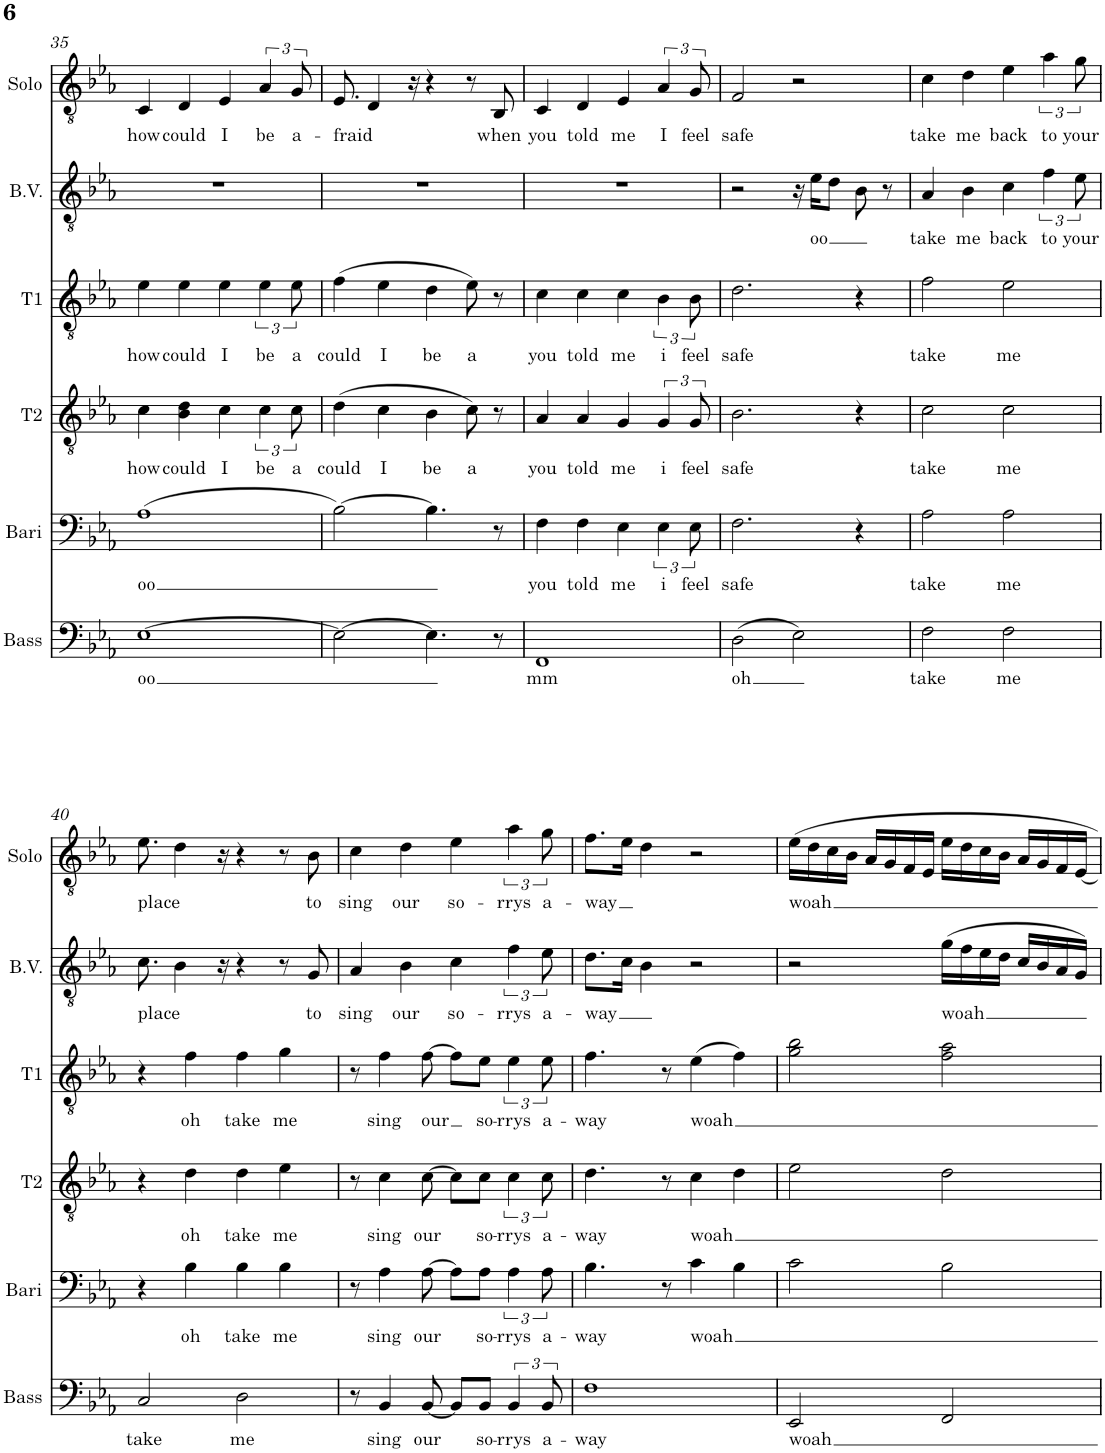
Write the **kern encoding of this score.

**kern	**text	**kern	**text	**kern	**text	**kern	**text	**kern	**text	**kern	**text
*part6	*part6	*part5	*part5	*part4	*part4	*part3	*part3	*part2	*part2	*part1	*part1
*staff6	*staff6	*staff5	*staff5	*staff4	*staff4	*staff3	*staff3	*staff2	*staff2	*staff1	*staff1
*I"Bass	*	*I"Baritone	*	*I"Tenor 2	*	*I"Tenor 1	*	*I"Backing Vocals	*	*I"Solo	*
*I'Bass	*	*I'Bari	*	*I'T2	*	*I'T1	*	*I'B.V.	*	*I'Solo	*
!!LO:PB:g=z
*clefF4	*	*clefF4	*	*clefGv2	*	*clefGv2	*	*clefGv2	*	*clefGv2	*
*Trd7c12	*	*	*	*	*	*	*	*	*	*	*
*k[b-e-a-]	*	*k[b-e-a-]	*	*k[b-e-a-]	*	*k[b-e-a-]	*	*k[b-e-a-]	*	*k[b-e-a-]	*
*M4/4	*	*M4/4	*	*M4/4	*	*M4/4	*	*M4/4	*	*M4/4	*
=35	=35	=35	=35	=35	=35	=35	=35	=35	=35	=35	=35
!	!LO:LY:b	!	!LO:LY:b	!	!LO:LY:b	!	!LO:LY:b	!	!	!	!LO:LY:b
[1E-	oo	(1A-	oo	4c\	how	4e-\	how	1r	.	4C/	how
!	!	!	!	!	!LO:LY:b	!	!LO:LY:b	!	!	!	!LO:LY:b
.	.	.	.	4B-\ 4d\	could	4e-\	could	.	.	4D/	could
!	!	!	!	!	!LO:LY:b	!	!LO:LY:b	!	!	!	!LO:LY:b
.	.	.	.	4c\	I	4e-\	I	.	.	4E-/	I
!	!	!	!	!	!LO:LY:b	!	!LO:LY:b	!	!	!	!LO:LY:b
.	.	.	.	6c\	be	6e-\	be	.	.	6A-/	be
!	!	!	!	!	!LO:LY:b	!	!LO:LY:b	!	!	!	!LO:LY:b
.	.	.	.	12c\	a	12e-\	a	.	.	12G/	a-
=36	=36	=36	=36	=36	=36	=36	=36	=36	=36	=36	=36
!	!	!	!	!	!LO:LY:b	!	!LO:LY:b	!	!	!	!LO:LY:b
2E-\_	.	[2B-\)	.	(4d\	could	(4f\	could	1r	.	8.E-/	-fraid
.	.	.	.	.	.	.	.	.	.	4D/	.
!	!	!	!	!	!LO:LY:b	!	!LO:LY:b	!	!	!	!
.	.	.	.	4c\	I	4e-\	I	.	.	.	.
.	.	.	.	.	.	.	.	.	.	16r	.
!	!	!	!	!	!LO:LY:b	!	!LO:LY:b	!	!	!	!
4.E-\]	.	4.B-\]	.	4B-\	be	4d\	be	.	.	4r	.
!	!	!	!	!	!LO:LY:b	!	!LO:LY:b	!	!	!	!
.	.	.	.	8c\)	a	8e-\)	a	.	.	8r	.
!	!	!	!	!	!	!	!	!	!	!	!LO:LY:b
8r	.	8r	.	8r	.	8r	.	.	.	8BB-/	when
=37	=37	=37	=37	=37	=37	=37	=37	=37	=37	=37	=37
!	!LO:LY:b	!	!LO:LY:b	!	!LO:LY:b	!	!LO:LY:b	!	!	!	!LO:LY:b
1FF	mm	4F\	you	4A-/	you	4c\	you	1r	.	4C/	you
!	!	!	!LO:LY:b	!	!LO:LY:b	!	!LO:LY:b	!	!	!	!LO:LY:b
.	.	4F\	told	4A-/	told	4c\	told	.	.	4D/	told
!	!	!	!LO:LY:b	!	!LO:LY:b	!	!LO:LY:b	!	!	!	!LO:LY:b
.	.	4E-\	me	4G/	me	4c\	me	.	.	4E-/	me
!	!	!	!LO:LY:b	!	!LO:LY:b	!	!LO:LY:b	!	!	!	!LO:LY:b
.	.	6E-\	i	6G/	i	6B-\	i	.	.	6A-/	I
!	!	!	!LO:LY:b	!	!LO:LY:b	!	!LO:LY:b	!	!	!	!LO:LY:b
.	.	12E-\	-feel	12G/	-feel	12B-\	-feel	.	.	12G/	feel
=38	=38	=38	=38	=38	=38	=38	=38	=38	=38	=38	=38
!	!LO:LY:b	!	!LO:LY:b	!	!LO:LY:b	!	!LO:LY:b	!	!	!	!LO:LY:b
(2D\	oh	2.F\	safe	2.B-\	safe	2.d\	safe	2r	.	2F/	safe
2E-\)	.	.	.	.	.	.	.	16r	.	2r	.
!	!	!	!	!	!	!	!	!	!LO:LY:b	!	!
.	.	.	.	.	.	.	.	16e-\KL	oo	.	.
.	.	.	.	.	.	.	.	8d\J	.	.	.
.	.	4r	.	4r	.	4r	.	8B-\	.	.	.
.	.	.	.	.	.	.	.	8r	.	.	.
=39	=39	=39	=39	=39	=39	=39	=39	=39	=39	=39	=39
!	!LO:LY:b	!	!LO:LY:b	!	!LO:LY:b	!	!LO:LY:b	!	!LO:LY:b	!	!LO:LY:b
2F\	take	2A-\	take	2c\	take	2f\	take	4A-/	take	4c\	take
!	!	!	!	!	!	!	!	!	!LO:LY:b	!	!LO:LY:b
.	.	.	.	.	.	.	.	4B-\	me	4d\	me
!	!LO:LY:b	!	!LO:LY:b	!	!LO:LY:b	!	!LO:LY:b	!	!LO:LY:b	!	!LO:LY:b
2F\	me	2A-\	me	2c\	me	2e-\	me	4c\	back	4e-\	back
!	!	!	!	!	!	!	!	!	!LO:LY:b	!	!LO:LY:b
.	.	.	.	.	.	.	.	6f\	to	6a-\	to
!	!	!	!	!	!	!	!	!	!LO:LY:b	!	!LO:LY:b
.	.	.	.	.	.	.	.	12e-\	your	12g\	your
!!LO:LB:g=z
=40	=40	=40	=40	=40	=40	=40	=40	=40	=40	=40	=40
!	!LO:LY:b	!	!	!	!	!	!	!	!LO:LY:b	!	!LO:LY:b
2C/	take	4r	.	4r	.	4r	.	8.c\	place	8.e-\	place
.	.	.	.	.	.	.	.	4B-\	.	4d\	.
!	!	!	!LO:LY:b	!	!LO:LY:b	!	!LO:LY:b	!	!	!	!
.	.	4B-\	oh	4d\	oh	4f\	oh	.	.	.	.
.	.	.	.	.	.	.	.	16r	.	16r	.
!	!LO:LY:b	!	!LO:LY:b	!	!LO:LY:b	!	!LO:LY:b	!	!	!	!
2D\	me	4B-\	take	4d\	take	4f\	take	4r	.	4r	.
!	!	!	!LO:LY:b	!	!LO:LY:b	!	!LO:LY:b	!	!	!	!
.	.	4B-\	me	4e-\	me	4g\	me	8r	.	8r	.
!	!	!	!	!	!	!	!	!	!LO:LY:b	!	!LO:LY:b
.	.	.	.	.	.	.	.	8G/	to	8B-\	to
=41	=41	=41	=41	=41	=41	=41	=41	=41	=41	=41	=41
!	!	!	!	!	!	!	!	!	!LO:LY:b	!	!LO:LY:b
8r	.	8r	.	8r	.	8r	.	4A-/	sing	4c\	sing
!	!LO:LY:b	!	!LO:LY:b	!	!LO:LY:b	!	!LO:LY:b	!	!	!	!
4BB-/	sing	4A-\	sing	4c\	sing	4f\	sing	.	.	.	.
!	!	!	!	!	!	!	!	!	!LO:LY:b	!	!LO:LY:b
.	.	.	.	.	.	.	.	4B-\	our	4d\	our
!	!LO:LY:b	!	!LO:LY:b	!	!LO:LY:b	!	!LO:LY:b	!	!	!	!
[8BB-/	our	[8A-\	our	[8c\	our	[8f\	our	.	.	.	.
!	!	!	!	!	!	!	!	!	!LO:LY:b	!	!LO:LY:b
8BB-/L]	.	8A-\L]	.	8c\L]	.	8f\L]	.	4c\	so-	4e-\	so-
!	!LO:LY:b	!	!LO:LY:b	!	!LO:LY:b	!	!LO:LY:b	!	!	!	!
8BB-/J	so-	8A-\J	so-	8c\J	so-	8e-\J	so-	.	.	.	.
!	!LO:LY:b	!	!LO:LY:b	!	!LO:LY:b	!	!LO:LY:b	!	!LO:LY:b	!	!LO:LY:b
6BB-/	-rrys	6A-\	-rrys	6c\	-rrys	6e-\	-rrys	6f\	-rrys	6a-\	-rrys
!	!LO:LY:b	!	!LO:LY:b	!	!LO:LY:b	!	!LO:LY:b	!	!LO:LY:b	!	!LO:LY:b
12BB-/	a-	12A-\	a-	12c\	a-	12e-\	a-	12e-\	a-	12g\	a-
=42	=42	=42	=42	=42	=42	=42	=42	=42	=42	=42	=42
!	!LO:LY:b	!	!LO:LY:b	!	!LO:LY:b	!	!LO:LY:b	!	!LO:LY:b	!	!LO:LY:b
1F	way	4.B-\	-way	4.d\	way	4.f\	way	8.d\L	-way	8.f\L	-way
.	.	.	.	.	.	.	.	16c\Jk	.	16e-\Jk	.
.	.	.	.	.	.	.	.	4B-\	.	4d\	.
.	.	8r	.	8r	.	8r	.	.	.	.	.
!	!	!	!LO:LY:b	!	!LO:LY:b	!	!LO:LY:b	!	!	!	!
.	.	4c\	woah	4c\	woah	(4e-\	woah	2r	.	2r	.
.	.	4B-\	.	4d\	.	4f\)	.	.	.	.	.
=43	=43	=43	=43	=43	=43	=43	=43	=43	=43	=43	=43
!	!LO:LY:b	!	!	!	!	!	!	!	!	!	!LO:LY:b
2EE-/	woah	2c\	.	2e-\	.	2g\ 2b-\	.	2r	.	16e-\LL	woah
.	.	.	.	.	.	.	.	.	.	16d\	.
.	.	.	.	.	.	.	.	.	.	16c\	.
.	.	.	.	.	.	.	.	.	.	16B-\JJ	.
.	.	.	.	.	.	.	.	.	.	16A-/LL	.
.	.	.	.	.	.	.	.	.	.	16G/	.
.	.	.	.	.	.	.	.	.	.	16F/	.
.	.	.	.	.	.	.	.	.	.	16E-/JJ	.
!	!	!	!	!	!	!	!	!	!LO:LY:b	!	!
2FF/	.	2B-\	.	2d\	.	2f\ 2a-\	.	(16g\LL	woah	16e-\LL	.
.	.	.	.	.	.	.	.	16f\	.	16d\	.
.	.	.	.	.	.	.	.	16e-\	.	16c\	.
.	.	.	.	.	.	.	.	16d\JJ	.	16B-\JJ	.
.	.	.	.	.	.	.	.	16c/LL	.	16A-/LL	.
.	.	.	.	.	.	.	.	16B-/	.	16G/	.
.	.	.	.	.	.	.	.	16A-/	.	16F/	.
.	.	.	.	.	.	.	.	16G/JJ)	.	[16E-/JJ	.
=	=	=	=	=	=	=	=	=	=	=	=
*-	*-	*-	*-	*-	*-	*-	*-	*-	*-	*-	*-
